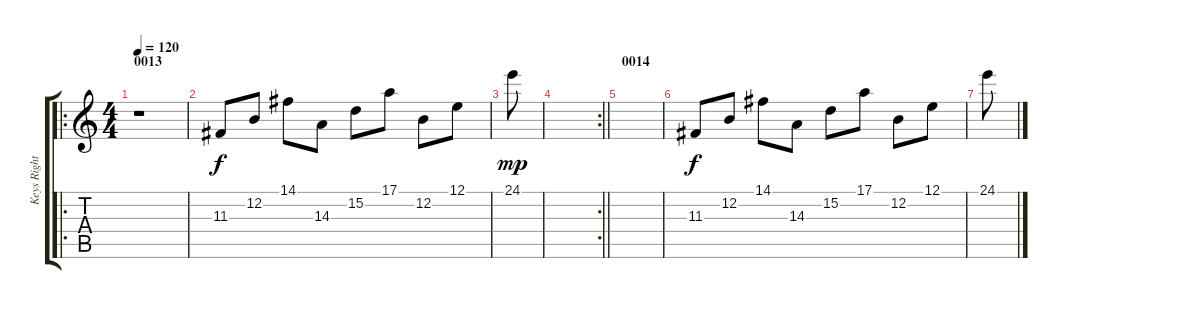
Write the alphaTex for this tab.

\track ("Keys Right" "Keys Right") {instrument fx1rain}
\staff {score tabs}
\tuning (E4 B3 G3 D3 A2 E2) {hide}
\ro
\ts (4 4)
\section ("" "0013")
\tempo 120
\clef g2
\ks c
r.1{dy f} |
11.3.8 12.2.8 14.1.8 14.3.8 15.2.8 17.1.8 12.2.8 12.1.8 |
24.1.8{dy mp} |
\rc 2
\barLineRight lightlight
|
\section ("" "0014")
|
11.3.8{dy f} 12.2.8 14.1.8 14.3.8 15.2.8 17.1.8 12.2.8 12.1.8 |
24.1.8
